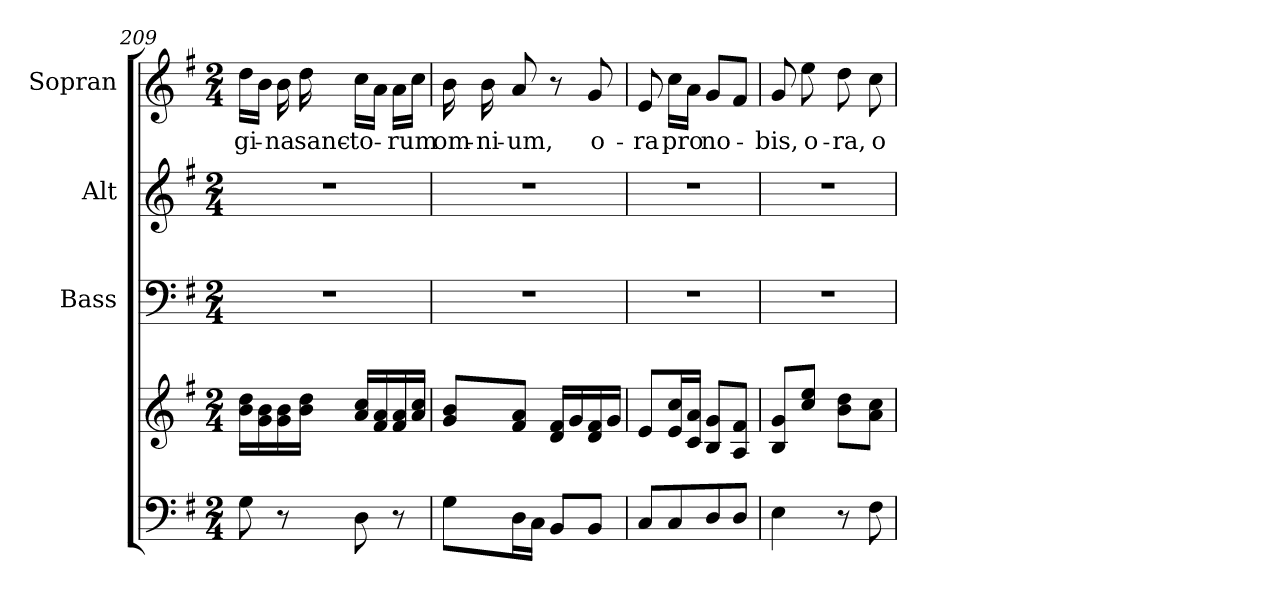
**kern	**kern	**kern	**kern	**kern	**text
*part4	*part4	*part3	*part2	*part1	*part1
*staff5	*staff4	*staff3	*staff2	*staff1	*staff1
*	*	*I"Bass	*I"Alt	*I"Sopran	*
*	*	*I'B.	*I'A.	*I'S.	*
!!LO:PB:g=z
*clefF4	*clefG2	*clefF4	*clefG2	*clefG2	*
*k[f#]	*k[f#]	*k[f#]	*k[f#]	*k[f#]	*
*G:	*G:	*G:	*G:	*G:	*
*M2/4	*M2/4	*M2/4	*M2/4	*M2/4	*
=209	=209	=209	=209	=209	=209
!	!	!	!	!	!LO:LY:b
8G\	16b\ 16dd\LL	2r	2r	16dd\LL	-gi-
.	16g\ 16b\	.	.	16b\JJ	.
!	!	!	!	!	!LO:LY:b
8r	16g\ 16b\	.	.	16b\	-na
!	!	!	!	!	!LO:LY:b
.	16b\ 16dd\JJ	.	.	16dd\	sanc-
!	!	!	!	!	!LO:LY:b
8D\	16a/ 16cc/LL	.	.	16cc\LL	-to-
.	16f#/ 16a/	.	.	16a\JJ	.
!	!	!	!	!	!LO:LY:b
8r	16f#/ 16a/	.	.	16a\LL	-rum
.	16a/ 16cc/JJ	.	.	16cc\JJ	.
=210	=210	=210	=210	=210	=210
!	!	!	!	!	!LO:LY:b
8G\L	8g/ 8b/L	2r	2r	16b\	om-
!	!	!	!	!	!LO:LY:b
.	.	.	.	16b\	-ni-
!	!	!	!	!	!LO:LY:b
16D\L	8f#/ 8a/J	.	.	8a/	-um,
16C\JJ	.	.	.	.	.
8BB/L	16d/ 16f#/LL	.	.	8r	.
.	16g/	.	.	.	.
!	!	!	!	!	!LO:LY:b
8BB/J	16d/ 16f#/	.	.	8g/	o-
.	16g/JJ	.	.	.	.
=211	=211	=211	=211	=211	=211
!	!	!	!	!	!LO:LY:b
8C/L	8e/L	2r	2r	8e/	-ra
!	!	!	!	!	!LO:LY:b
8C/	16e/ 16cc/L	.	.	16cc\LL	pro
.	16c/ 16a/JJ	.	.	16a\JJ	.
!	!	!	!	!	!LO:LY:b
8D/	8B/ 8g/L	.	.	8g/L	no-
8D/J	8A/ 8f#/J	.	.	8f#/J	.
!!LO:LB:g=z
=212	=212	=212	=212	=212	=212
!	!	!	!	!	!LO:LY:b
4E\	8B/ 8g/L	2r	2r	8g/	-bis,
!	!	!	!	!	!LO:LY:b
.	8cc/ 8ee/J	.	.	8ee\	o-
!	!	!	!	!	!LO:LY:b
8r	8b\ 8dd\L	.	.	8dd\	-ra,
!	!	!	!	!	!LO:LY:b
8F#\	8a\ 8cc\J	.	.	8cc\	o-
=	=	=	=	=	=
*-	*-	*-	*-	*-	*-
